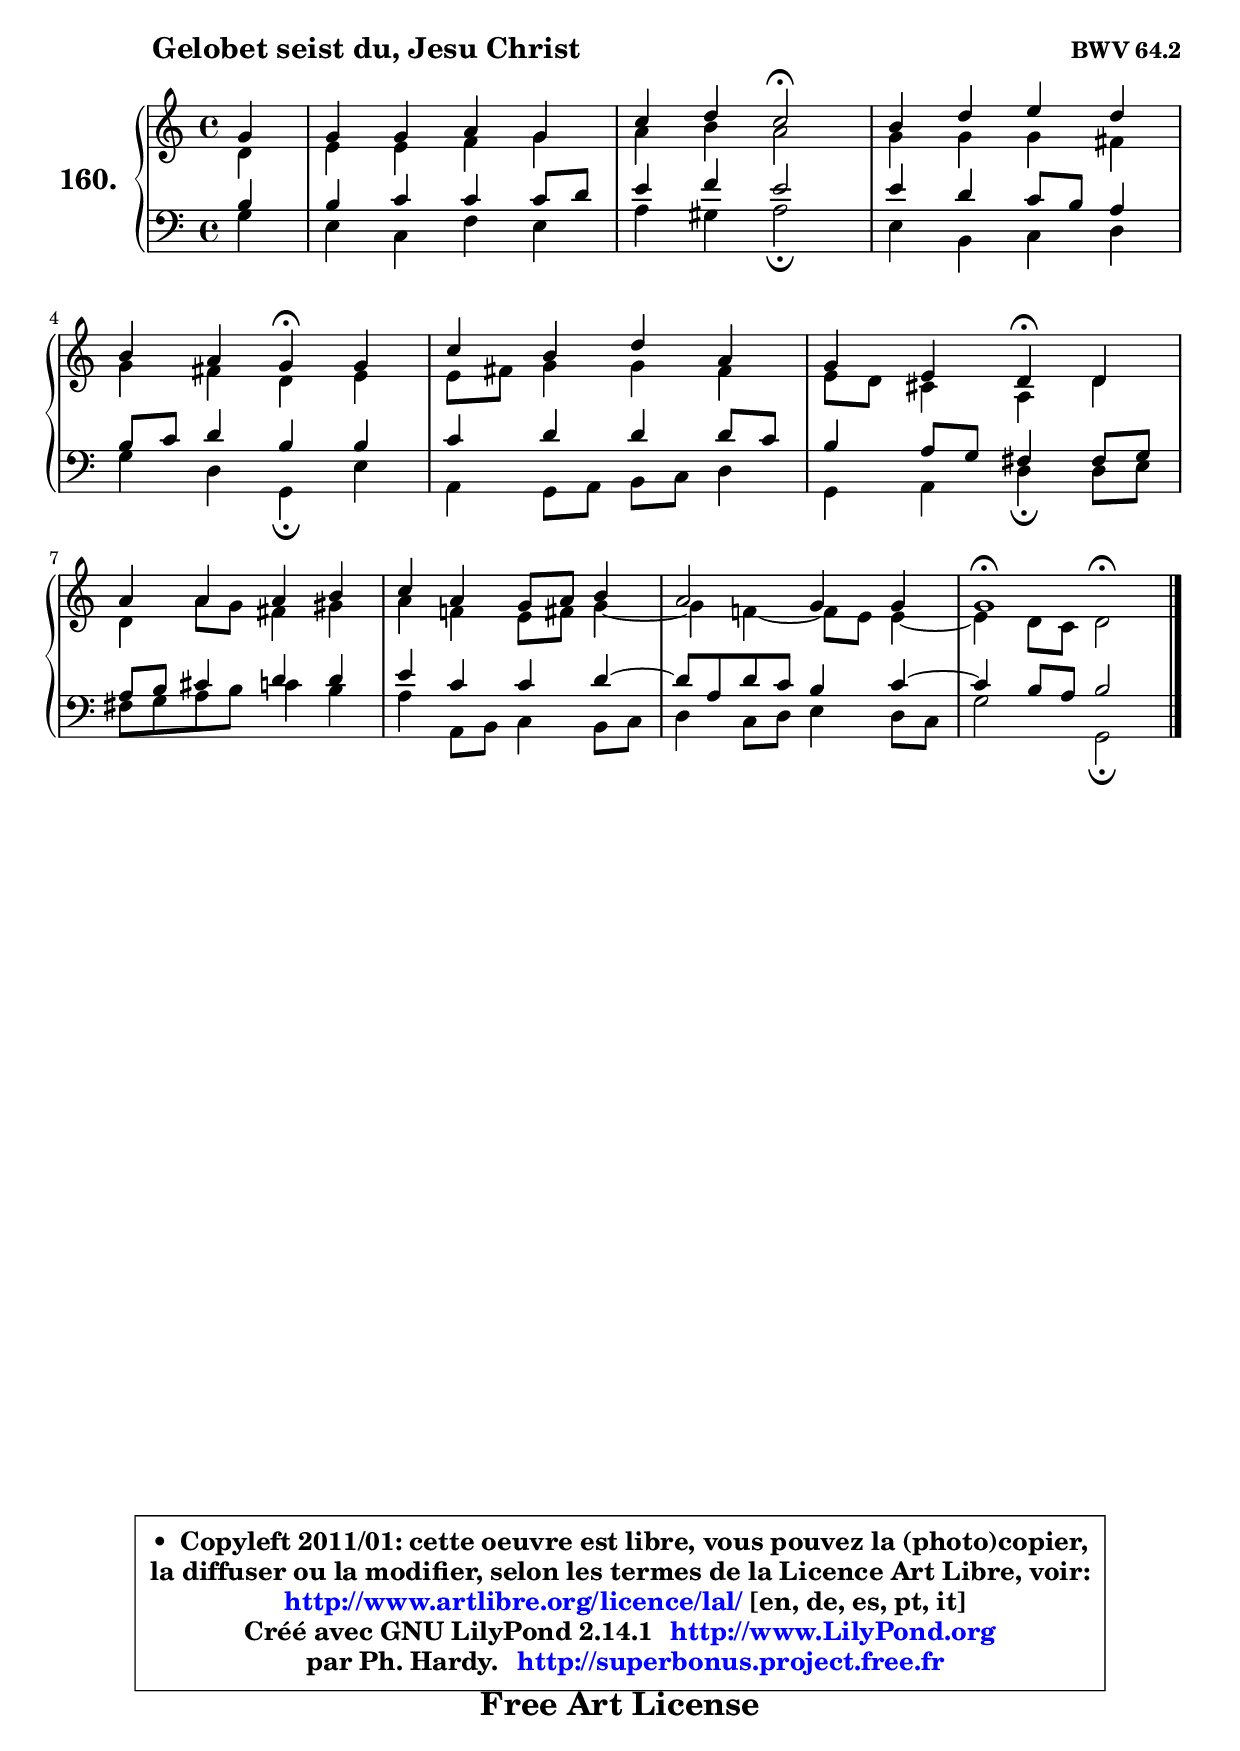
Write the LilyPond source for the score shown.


\version "2.14.1"

    \paper {
%	system-system-spacing #'padding = #0.1
%	score-system-spacing #'padding = #0.1
%	ragged-bottom = ##f
%	ragged-last-bottom = ##f
	}

    \header {
      opus = \markup { \bold "BWV 64.2" }
      piece = \markup { \hspace #9 \fontsize #2 \bold "Gelobet seist du, Jesu Christ" }
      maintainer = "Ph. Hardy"
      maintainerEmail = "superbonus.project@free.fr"
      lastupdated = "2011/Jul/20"
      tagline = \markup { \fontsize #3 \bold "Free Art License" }
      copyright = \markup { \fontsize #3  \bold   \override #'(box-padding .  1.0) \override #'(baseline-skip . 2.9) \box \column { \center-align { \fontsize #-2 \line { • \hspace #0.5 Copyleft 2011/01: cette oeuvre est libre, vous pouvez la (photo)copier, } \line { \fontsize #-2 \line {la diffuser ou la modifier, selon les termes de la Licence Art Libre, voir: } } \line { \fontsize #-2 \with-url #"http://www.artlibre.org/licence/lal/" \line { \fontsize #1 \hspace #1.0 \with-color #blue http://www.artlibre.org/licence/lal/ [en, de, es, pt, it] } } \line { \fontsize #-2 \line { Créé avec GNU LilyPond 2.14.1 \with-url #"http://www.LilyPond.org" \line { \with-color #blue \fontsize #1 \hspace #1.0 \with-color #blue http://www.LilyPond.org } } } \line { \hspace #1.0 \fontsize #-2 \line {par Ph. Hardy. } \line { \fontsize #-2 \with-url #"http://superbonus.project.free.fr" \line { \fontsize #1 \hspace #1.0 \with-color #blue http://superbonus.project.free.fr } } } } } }

	  }

  guidemidi = {
        r4 |
        R1 |
        r2 \tempo 4 = 34 r2 \tempo 4 = 78 |
        R1 |
        r2 \tempo 4 = 30 r4 \tempo 4 = 78 r4 |
        R1 |
        r2 \tempo 4 = 30 r4 \tempo 4 = 78 r4 |
        R1 |
        R1 |
        R1 |
        \tempo 4 = 40 r1 |
	}

  upper = {
\displayLilyMusic \transpose c c {
	\time 4/4
        \key c \major  % g \mixolydian
	\clef treble
	\partial 4
	\voiceOne
	<< { 
	% SOPRANO
	\set Voice.midiInstrument = "acoustic grand"
	\relative c'' {
        g4 |
        g4 g a g |
        c4 d c2\fermata |
        b4 d e d |
\break
        b4 a g\fermata g |
        c4 b d a |
        g4 e d\fermata d |
\break
        a'4 a a b |
        c4 a g8 a b4 |
        a2 g4 g |
        g1\fermata |
        \bar "|."
	} % fin de relative
	}

	\context Voice="1" { \voiceTwo 
	% ALTO
	\set Voice.midiInstrument = "acoustic grand"
	\relative c' {
        d4 |
        e4 e f g |
        a4 b a2 |
        g4 g g fis |
        g4 fis d e |
        e8 fis g4 g fis |
        e8 d cis4 a d |
        d4 a'8 g fis4 gis |
        a4 f! e8 fis g4 ~ |
	g4 f!4 ~ f8 e8 e4 ~ |
	e4 d8 c d2^\fermata |
        \bar "|."
	} % fin de relative
	\oneVoice
	} >>
}
	}

    lower = {
\transpose c c {
	\time 4/4
	\key c \major  % g \mixolydian
	\clef bass
	\partial 4
	\voiceOne
	<< { 
	% TENOR
	\set Voice.midiInstrument = "acoustic grand"
	\relative c' {
        b4 |
        b4 c c c8 d |
        e4 f e2 |
        e4 d c8 b a4 |
        b8 c d4 b b |
        c4 d d d8 c |
        b4 a8 g fis4 fis8 g |
        a8 b cis4 d d |
        e4 c c d ~ |
	d8 a8 d c b4 c ~ |
	c4 b8 a b2 |
        \bar "|."
	} % fin de relative
	}
	\context Voice="1" { \voiceTwo 
	% BASS
	\set Voice.midiInstrument = "acoustic grand"
	\relative c' {
        g4 |
        e4 c f e |
        a4 gis a2\fermata |
        e4 b c d |
        g4 d g,\fermata e' |
        a,4 g8 a b c d4 |
        g,4 a d\fermata d8 e |
        fis8 g a b c4 b |
        a4 a,8 b c4 b8 c |
        d4 c8 d e4 d8 c |
        g'2 g,2\fermata |
        \bar "|."
	} % fin de relative
	\oneVoice
	} >>
}
	}


    \score { 

	\new PianoStaff <<
	\set PianoStaff.instrumentName = \markup { \bold \huge "160." }
	\new Staff = "upper" \upper
	\new Staff = "lower" \lower
	>>

    \layout {
%	ragged-last = ##f
	   }

         } % fin de score

  \score {
    \unfoldRepeats { << \guidemidi \upper \lower >> }
    \midi {
    \context {
     \Staff
      \remove "Staff_performer"
               }

     \context {
      \Voice
       \consists "Staff_performer"
                }

     \context { 
      \Score
      tempoWholesPerMinute = #(ly:make-moment 78 4)
		}
	    }
	}


